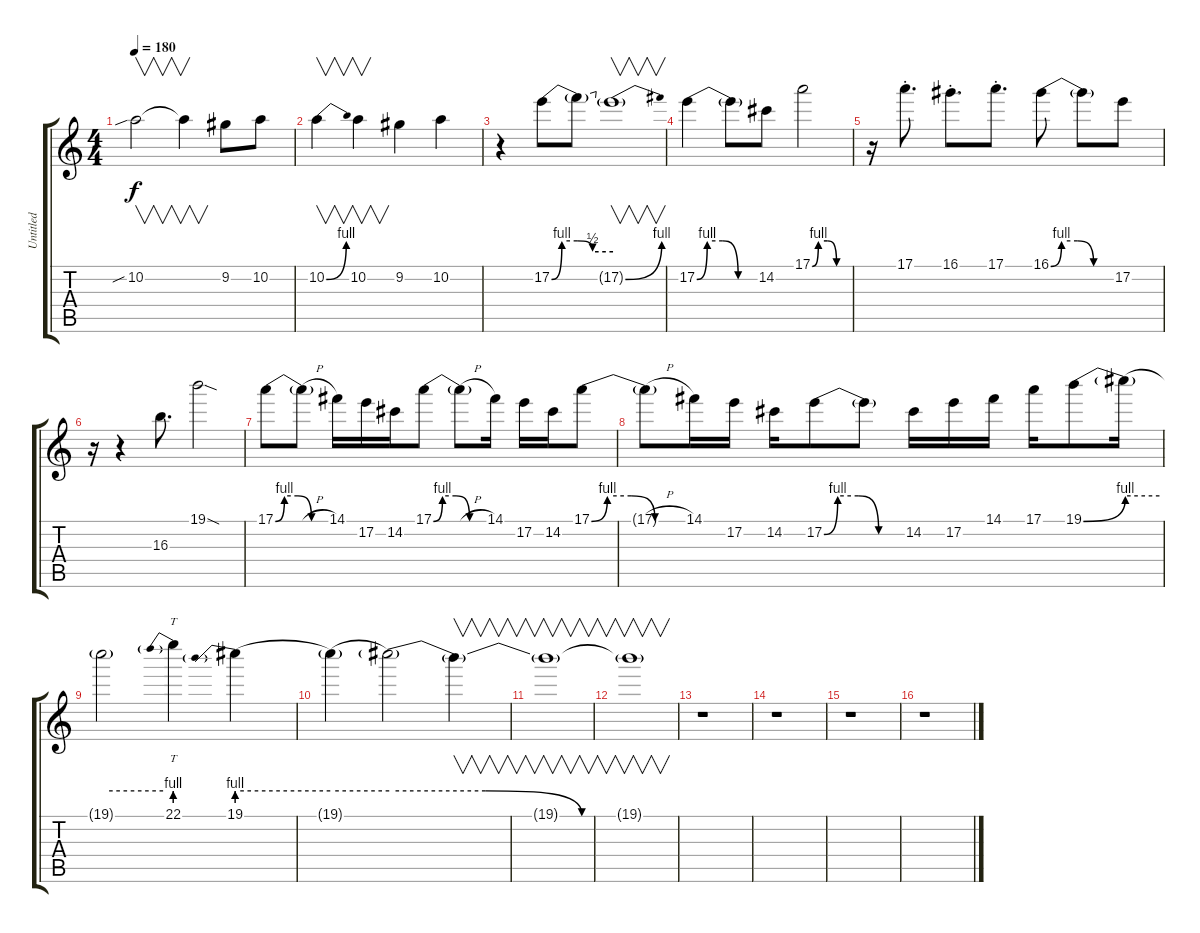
\track ("Untitled" "Untitled") {instrument overdrivenguitar}
\staff {score tabs}
\tuning (E4 B3 G3 D3 A2 E2) {hide}
\ts (4 4)
\tempo 180
\clef g2
\ks c
10.2{sib}.2{v dy f} 10.2{t}.4{v} 9.2.8 10.2.8 |
10.2{be (bend 0 0 60 4)}.4{v} 10.2.4{v} 9.2.4 10.2.4 |
r.4 17.2{be (custom 0 0 10 4 25 4 40 2 60 2)}.8 17.2{t}.8 17.2{be (bend 0 0 60 4) t}.1{v} |
17.2{be (custom 0 0 10 4 25 4 40 0 60 0)}.4 17.2{t}.8 14.2.8 17.1{be (custom 0 0 10 4 25 4 40 0 60 0)}.2 |
r.16 17.1{st}.8{d} 16.1{st}.8{d} 17.1{st}.8{d} 16.1{be (custom 0 0 10 4 25 4 40 0 60 0)}.8 16.1{t}.8 17.2.8 |
r.16 r.4 16.3.8{d} 19.1{sod}.2 |
17.1{be (custom 0 0 10 4 25 4 40 0 60 0)}.8 17.1{h t}.8 14.1.16 17.2.16 14.2.16 17.1{be (custom 0 0 10 4 25 4 40 0 60 0)}.8 17.1{h t}.8 14.1.16 17.2.16 14.2.16 17.1{be (custom 0 0 10 4 25 4 40 0 60 0)}.8 |
17.1{h t}.8 14.1.16 17.2.16 14.2.16 17.2{be (custom 0 0 10 4 25 4 40 0 60 0)}.8 17.2{t}.8 14.2.16 17.2.16 14.1.16 17.1.16 19.1{be (bend 0 0 60 4)}.8 19.1{be (hold 0 4 60 4) t}.16 |
19.1{be (hold 0 4 60 4) t}.2 22.1{be (prebend 0 4 60 4)}.4{tt} 19.1{be (prebend 0 4 60 4)}.4 |
19.1{be (hold 0 4 60 4) t}.4 19.1{be (custom 0 4 20 4 40 0 60 0) t}.2 19.1{t}.4{v} |
19.1{t}.1{v} |
19.1{t}.1{v} |
r.1 |
r.1 |
r.1 |
r.1
